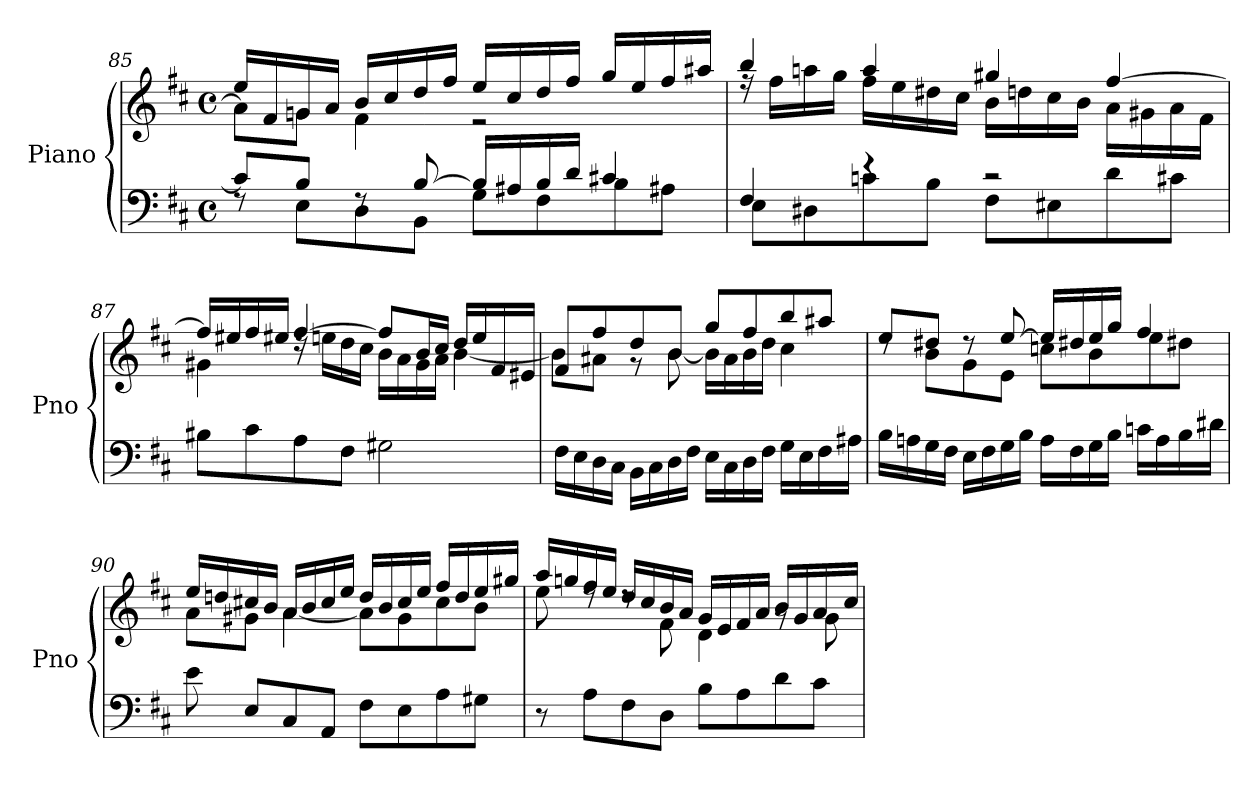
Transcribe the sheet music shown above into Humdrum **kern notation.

**kern	**kern
*part1	*part1
*staff2	*staff1
*I"Piano	*
*I'Pno	*
!!LO:LB:g=z
*clefF4	*clefG2
*k[f#c#]	*k[f#c#]
*M4/4	*M4/4
*met(c)	*met(c)
=85	=85
*^	*^
8c/L]	8rF	16ee/LL	8a\L]
.	.	16f#/	.
8B/J	8E\L	16gn/	8g\J
.	.	16a/JJ	.
8rF	8D\	16b/LL	4f#\
.	.	16cc#/	.
[8B/	8BB\J	16dd/	.
.	.	16ff#/JJ	.
16B/LL]	8G\L	16ee/LL	2r
16A#X/	.	16cc#/	.
16B/	8F#\	16dd/	.
16d/JJ	.	16ff#/JJ	.
4c#X/	8B\	16gg/LL	.
.	.	16ee/	.
.	8A#X\J	16ff#/	.
.	.	16aa#X/JJ	.
=86	=86	=86	=86
4F#/	8E\L	4bb/	16rff
.	.	.	16ff#\LL
.	8D#X\	.	16aan\
.	.	.	16gg\JJ
4re	8cn\	4aa/	16ff#\LL
.	.	.	16ee\
.	8B\J	.	16dd#X\
.	.	.	16cc#\JJ
2rc	8F#\L	4gg#X/	16b\LL
.	.	.	16ddn\
.	8E#X\	.	16cc#\
.	.	.	16b\JJ
.	8d\	[4ff#/	16a\LL
.	.	.	16g#X\
.	8c#X\J	.	16a\
.	.	.	16f#\JJ
*v	*v	*	*
!!LO:LB:g=z	!!
=87	=87	=87
8B#X\L	16ff#/LL]	4g#X\
.	16ee#X/	.
8c#\	16ff#/	.
.	16ee#X/JJ	.
8A\	[4ff#/	16rdd
.	.	16een\LL
8F#\J	.	16dd\
.	.	16cc#\JJ
2G#X\	8ff#/L]	16b\LL
.	.	16a\
.	16b/L	16g#\
.	16cc#/JJ	16a\JJ
.	16dd/LL	[4b\
.	16ee/	.
.	16f#/	.
.	16e#X/JJ	.
=88	=88	=88
16F#\LL	8f#/L	8b\L]
16E\	.	.
16D\	8ff#/	8a#X\J
16C#\JJ	.	.
16BB\LL	8dd/	8rg
16C#\	.	.
16D\	8b/J	[8b\
16F#\JJ	.	.
16E\LL	8gg/L	16b\LL]
16C#\	.	16a#\
16D\	8ff#/	16b\
16F#\JJ	.	16dd\JJ
16G\LL	8bb/	4cc#\
16E\	.	.
16F#\	8aa#X/J	.
16A#X\JJ	.	.
!!LO:LB:g=z	!!
=89	=89	=89
16B\LL	8ee/L	8rdd
16An\	.	.
16G\	8dd#X/J	8b\L
16F#\JJ	.	.
16E\LL	8rdd	8g\
16F#\	.	.
16G\	[8ee/	8e\J
16B\JJ	.	.
16A\LL	16ee/LL]	8ccn\L
16F#\	16dd#X/	.
16G\	16ee/	8b\
16B\JJ	16gg/JJ	.
16cn\LL	4ff#/	8ee\
16A\	.	.
16B\	.	8dd#X\J
16d#X\JJ	.	.
=90	=90	=90
8e\	16ee/LL	8a\L
.	16ddn/	.
8E/L	16cc#X/	8g#X\J
.	16b/JJ	.
8C#/	16a/LL	[4a\
.	16b/	.
8AA/J	16cc#/	.
.	16ee/JJ	.
8F#\L	16dd/LL	8a\L]
.	16b/	.
8E\	16cc#/	8g#\
.	16ee/JJ	.
8A\	16ff#/LL	8cc#\
.	16dd/	.
8G#X\J	16ee/	8b\J
.	16gg#X/JJ	.
!!LO:PB:g=z	!!
=91	=91	=91
8r	16aa/LL	8ee\
.	16ggn/	.
8A\L	16ff#/	8rdd
.	16ee/JJ	.
8F#\	16dd/LL	8rdd
.	16cc#/	.
8D\J	16b/	8f#\
.	16a/JJ	.
8B\L	16g/LL	4d\
.	16e/	.
8A\	16f#/	.
.	16a/JJ	.
8d\	16b/LL	8rg
.	16g/	.
8c#\J	16a/	8g\
.	16cc#/JJ	.
*	*v	*v
=	=
*-	*-
